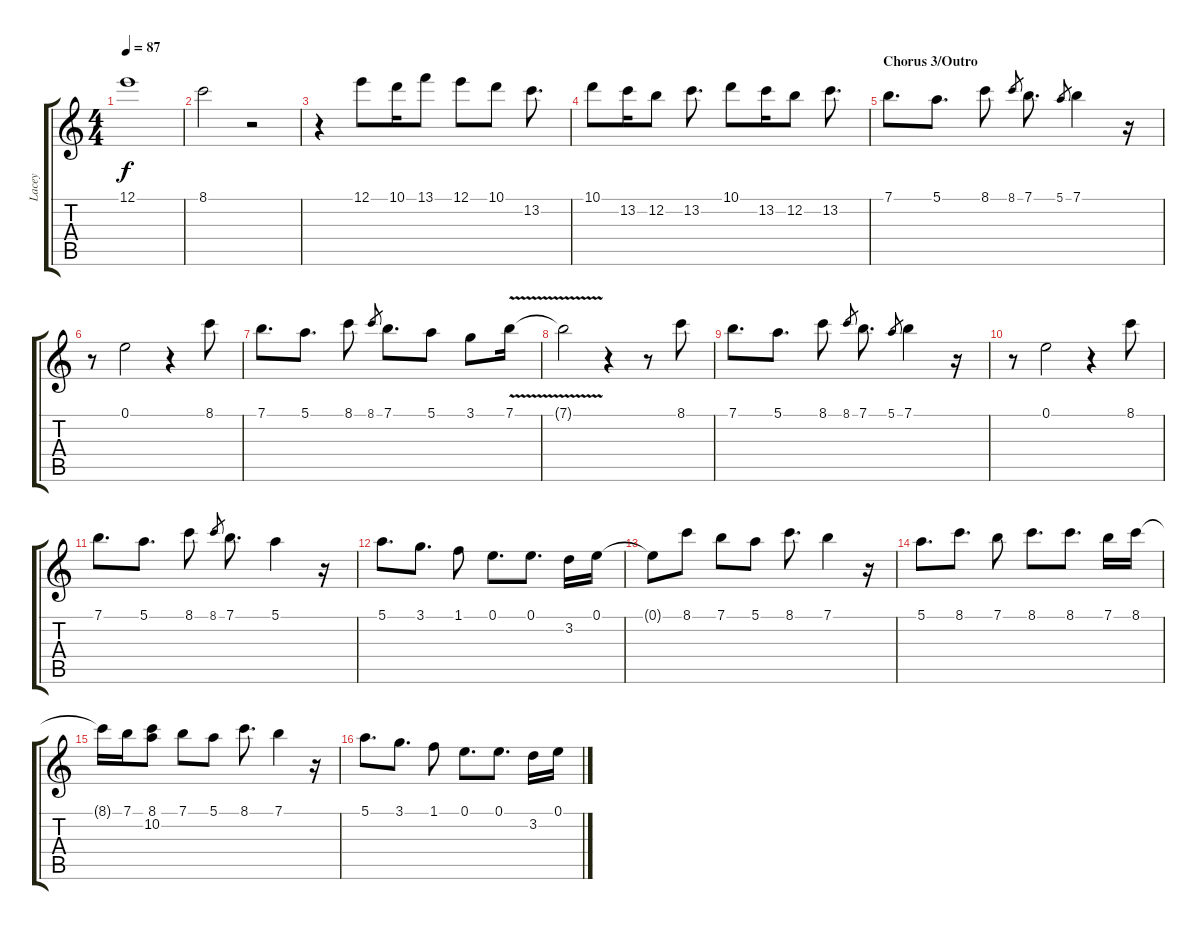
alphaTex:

\track ("Lacey" "Lacey") {instrument overdrivenguitar}
\staff {score tabs}
\tuning (E4 B3 G3 D3 A2 E2) {hide}
\ts (4 4)
\tempo 87
\clef g2
\ks c
12.1{t}.1{dy f} |
8.1.2 r.2 |
r.4 12.1.8 10.1.16 13.1.8 12.1.8 10.1.8 13.2.8{d} |
10.1.8 13.2.16 12.2.8 13.2.8{d} 10.1.8 13.2.16 12.2.8 13.2.8{d} |
\section ("" "Chorus 3/Outro")
7.1.8{d} 5.1.8{d} 8.1.8 8.1.8{gr} 7.1.8{d} 5.1.8{gr} 7.1.4 r.16 |
r.8 0.1.2 r.4 8.1.8 |
7.1.8{d} 5.1.8{d} 8.1.8 8.1.8{gr} 7.1.8{d} 5.1.8 3.1.8 7.1{v}.16 |
7.1{t}.2 r.4 r.8 8.1.8 |
7.1.8{d} 5.1.8{d} 8.1.8 8.1.8{gr} 7.1.8{d} 5.1.8{gr} 7.1.4 r.16 |
r.8 0.1.2 r.4 8.1.8 |
7.1.8{d} 5.1.8{d} 8.1.8 8.1.8{gr} 7.1.8{d} 5.1.4 r.16 |
5.1.8{d} 3.1.8{d} 1.1.8 0.1.8{d} 0.1.8{d} 3.2.16 0.1.16 |
0.1{t}.8 8.1.8 7.1.8 5.1.8 8.1.8{d} 7.1.4 r.16 |
5.1.8{d} 8.1.8{d} 7.1.8 8.1.8{d} 8.1.8{d} 7.1.16 8.1.16 |
8.1{t}.16 7.1.16 (8.1 10.2).8 7.1.8 5.1.8 8.1.8{d} 7.1.4 r.16 |
5.1.8{d} 3.1.8{d} 1.1.8 0.1.8{d} 0.1.8{d} 3.2.16 0.1.16
